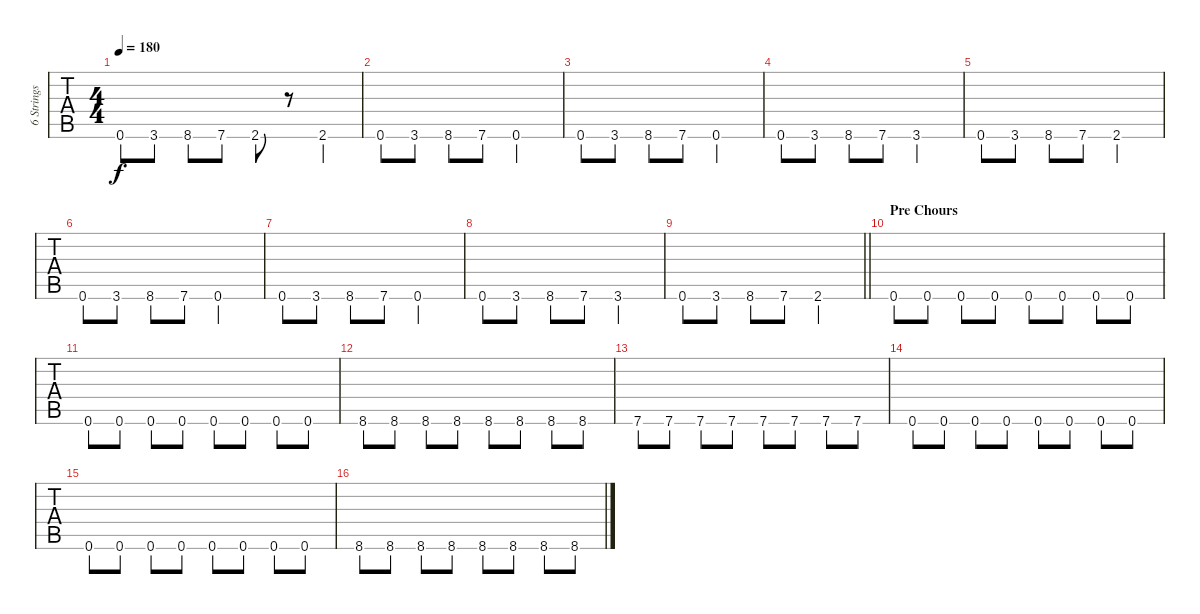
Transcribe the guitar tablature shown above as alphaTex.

\track ("6 Strings Bass" "6 Strings ") {instrument electricbasspick}
\staff {tabs}
\tuning (D3 A2 E2 B1 Gb1 B0) {hide}
\ts (4 4)
\tempo 180
\clef f4
\ks c
0.6.8{dy f} 3.6.8 8.6.8 7.6.8 2.6.8 r.8 2.6.4 |
0.6.8 3.6.8 8.6.8 7.6.8 0.6.2 |
0.6.8 3.6.8 8.6.8 7.6.8 0.6.2 |
0.6.8 3.6.8 8.6.8 7.6.8 3.6.2 |
0.6.8 3.6.8 8.6.8 7.6.8 2.6.2 |
0.6.8 3.6.8 8.6.8 7.6.8 0.6.2 |
0.6.8 3.6.8 8.6.8 7.6.8 0.6.2 |
0.6.8 3.6.8 8.6.8 7.6.8 3.6.2 |
\barLineRight lightlight
0.6.8 3.6.8 8.6.8 7.6.8 2.6.2 |
\section ("" "Pre Chours")
0.6.8 0.6.8 0.6.8 0.6.8 0.6.8 0.6.8 0.6.8 0.6.8 |
0.6.8 0.6.8 0.6.8 0.6.8 0.6.8 0.6.8 0.6.8 0.6.8 |
8.6.8 8.6.8 8.6.8 8.6.8 8.6.8 8.6.8 8.6.8 8.6.8 |
7.6.8 7.6.8 7.6.8 7.6.8 7.6.8 7.6.8 7.6.8 7.6.8 |
0.6.8 0.6.8 0.6.8 0.6.8 0.6.8 0.6.8 0.6.8 0.6.8 |
0.6.8 0.6.8 0.6.8 0.6.8 0.6.8 0.6.8 0.6.8 0.6.8 |
8.6.8 8.6.8 8.6.8 8.6.8 8.6.8 8.6.8 8.6.8 8.6.8
